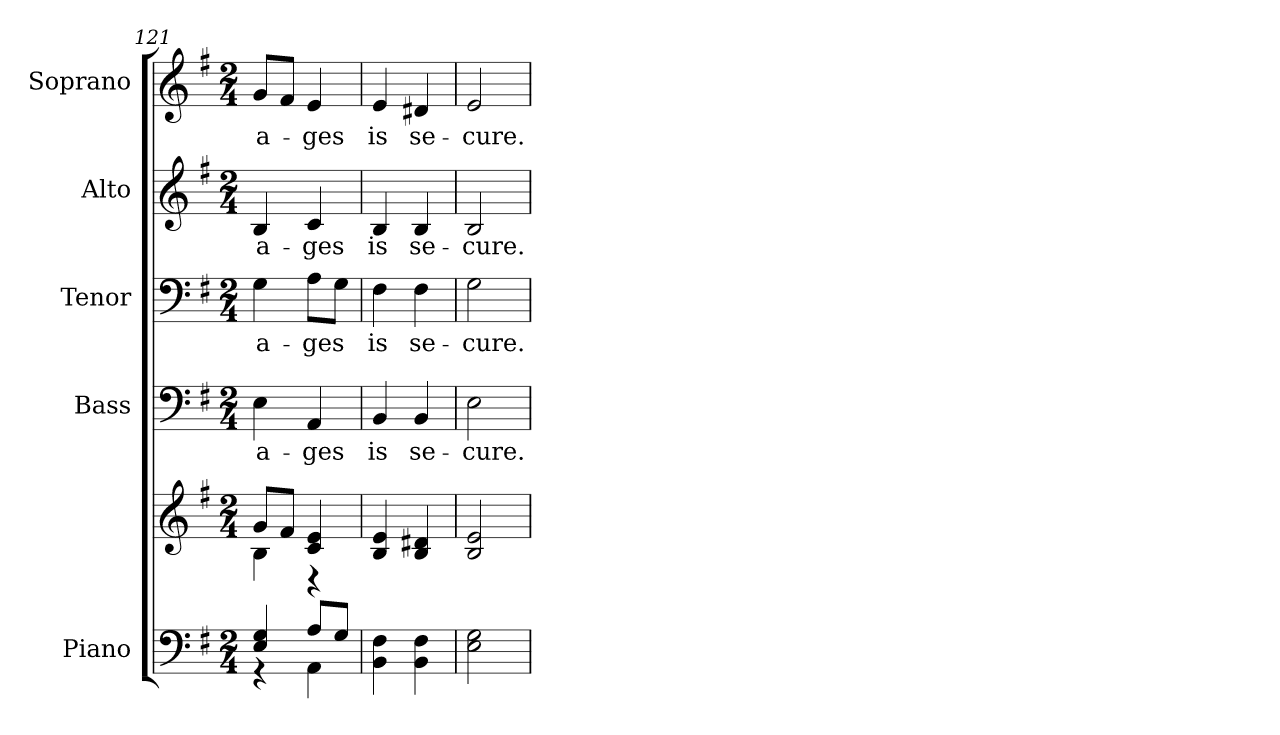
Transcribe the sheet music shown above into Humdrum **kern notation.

**kern	**kern	**kern	**text	**kern	**text	**kern	**text	**kern	**text
*part5	*part5	*part4	*part4	*part3	*part3	*part2	*part2	*part1	*part1
*staff6	*staff5	*staff4	*staff4	*staff3	*staff3	*staff2	*staff2	*staff1	*staff1
*I"Piano	*	*I"Bass	*	*I"Tenor	*	*I"Alto	*	*I"Soprano	*
*I'Pno.	*	*I'B.	*	*I'T.	*	*I'A.	*	*I'S.	*
*clefF4	*clefG2	*clefF4	*	*clefF4	*	*clefG2	*	*clefG2	*
*k[f#]	*k[f#]	*k[f#]	*	*k[f#]	*	*k[f#]	*	*k[f#]	*
*G:	*G:	*G:	*	*G:	*	*G:	*	*G:	*
*M2/4	*M2/4	*M2/4	*	*M2/4	*	*M2/4	*	*M2/4	*
=121	=121	=121	=121	=121	=121	=121	=121	=121	=121
*^	*^	*	*	*	*	*	*	*	*
!	!	!	!	!	!LO:LY:b:color=#000000	!	!	!	!	!	!
!	!	!	!	!	!	!	!LO:LY:b:color=#000000	!	!	!	!
!	!	!	!	!	!	!	!	!	!LO:LY:b:color=#000000	!	!
!	!	!	!	!	!	!	!	!	!	!	!LO:LY:b:color=#000000
4Ei/ 4Gi	4r	8gi/L	4Bi\	4Ei\	a-	4Gi\	a-	4Bi/	a-	8gi/L	a-
.	.	8f#i/J	.	.	.	.	.	.	.	8f#i/J	.
!	!	!	!	!	!LO:LY:b:color=#000000	!	!	!	!	!	!
!	!	!	!	!	!	!	!LO:LY:b:color=#000000	!	!	!	!
!	!	!	!	!	!	!	!	!	!LO:LY:b:color=#000000	!	!
!	!	!	!	!	!	!	!	!	!	!	!LO:LY:b:color=#000000
8Ai/L	4AAi\	4ci/ 4ei	4r	4AAi/	-ges	8Ai\L	-ges	4ci/	-ges	4ei/	-ges
8Gi/J	.	.	.	.	.	8Gi\J	.	.	.	.	.
*v	*v	*	*	*	*	*	*	*	*	*	*
*	*v	*v	*	*	*	*	*	*	*	*
=122	=122	=122	=122	=122	=122	=122	=122	=122	=122
!	!	!	!LO:LY:b:color=#000000	!	!	!	!	!	!
!	!	!	!	!	!LO:LY:b:color=#000000	!	!	!	!
!	!	!	!	!	!	!	!LO:LY:b:color=#000000	!	!
!	!	!	!	!	!	!	!	!	!LO:LY:b:color=#000000
4BBi\ 4F#i	4Bi/ 4ei	4BBi/	is	4F#i\	is	4Bi/	is	4ei/	is
!	!	!	!LO:LY:b:color=#000000	!	!	!	!	!	!
!	!	!	!	!	!LO:LY:b:color=#000000	!	!	!	!
!	!	!	!	!	!	!	!LO:LY:b:color=#000000	!	!
!	!	!	!	!	!	!	!	!	!LO:LY:b:color=#000000
4BBi\ 4F#i	4Bi/ 4d#Xi	4BBi/	se-	4F#i\	se-	4Bi/	se-	4d#Xi/	se-
=123	=123	=123	=123	=123	=123	=123	=123	=123	=123
!	!	!	!LO:LY:b:color=#000000	!	!	!	!	!	!
!	!	!	!	!	!LO:LY:b:color=#000000	!	!	!	!
!	!	!	!	!	!	!	!LO:LY:b:color=#000000	!	!
!	!	!	!	!	!	!	!	!	!LO:LY:b:color=#000000
2Ei\ 2Gi	2Bi/ 2ei	2Ei\	-cure.	2Gi\	-cure.	2Bi/	-cure.	2ei/	-cure.
=	=	=	=	=	=	=	=	=	=
*-	*-	*-	*-	*-	*-	*-	*-	*-	*-
